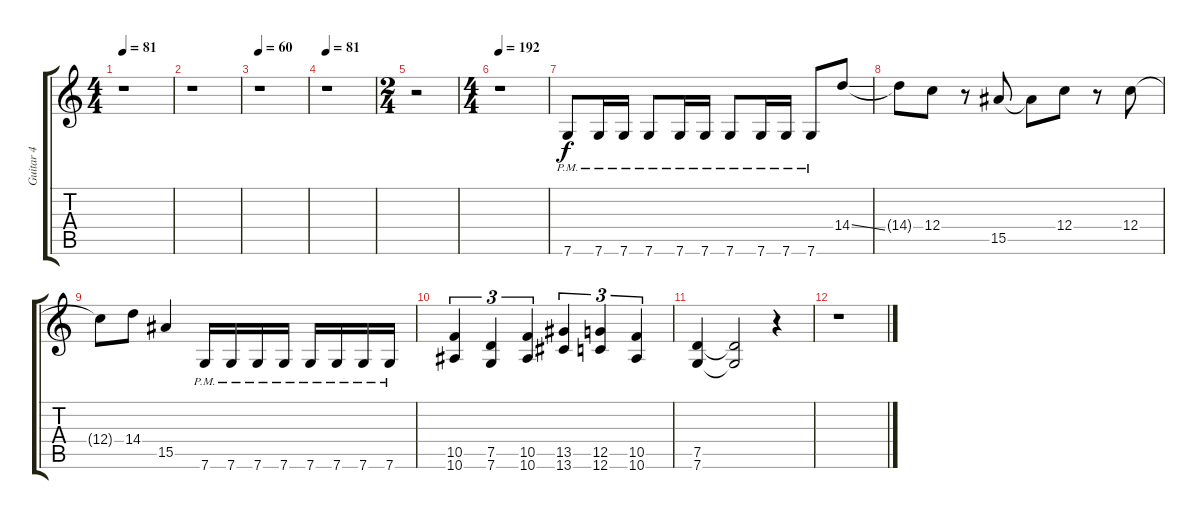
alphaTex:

\track ("Guitar 4" "Guitar 4") {instrument distortionguitar}
\staff {score tabs}
\tuning (D4 A3 F3 C3 G2 C2) {hide}
\ts (4 4)
\tempo 81
\clef g2
\ks c
r.1{dy f} |
r.1 |
\tempo 60
r.1 |
\tempo 81
r.1 |
\ts (2 4)
r.2 |
\ts (4 4)
\tempo 192
r.1 |
7.6{pm}.8 7.6{pm}.16 7.6{pm}.16 7.6{pm}.8 7.6{pm}.16 7.6{pm}.16 7.6{pm}.8 7.6{pm}.16 7.6{pm}.16 7.6{pm}.8 14.4{ss}.8 |
14.4{t}.8 12.4.8 r.8 15.5.8 15.5{t}.8 12.4.8 r.8 12.4.8 |
12.4{t}.8 14.4.8 15.5.4 7.6{pm}.16 7.6{pm}.16 7.6{pm}.16 7.6{pm}.16 7.6{pm}.16 7.6{pm}.16 7.6{pm}.16 7.6{pm}.16 |
(10.5 10.6).4{tu (3 2)} (7.5 7.6).4{tu (3 2)} (10.5 10.6).4{tu (3 2)} (13.5 13.6).4{tu (3 2)} (12.5 12.6).4{tu (3 2)} (10.5 10.6).4{tu (3 2)} |
(7.5 7.6).4 (7.5{t} 7.6{t}).2 r.4 |
r.1
